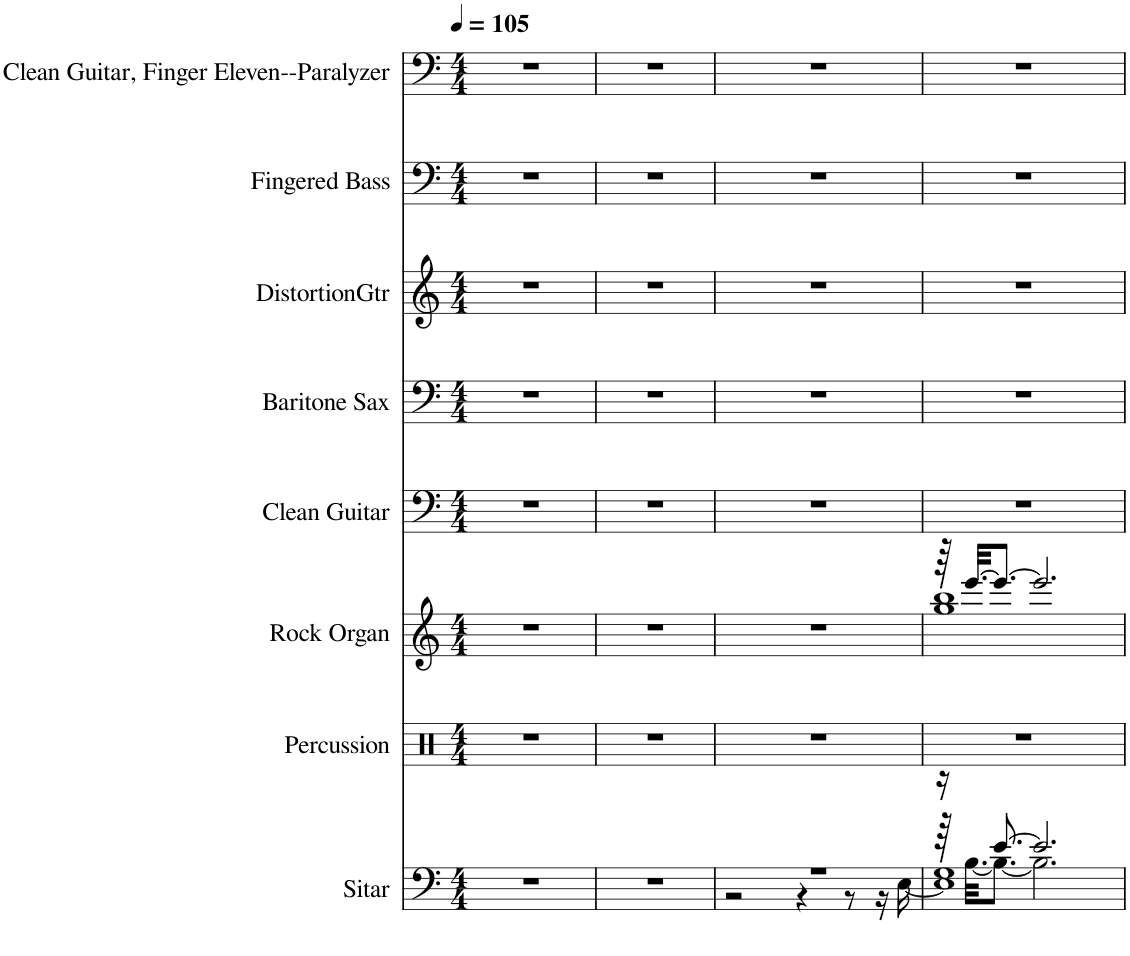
**kern	**kern	**kern	**kern	**kern	**kern	**kern	**kern
*part8	*part7	*part6	*part5	*part4	*part3	*part2	*part1
*staff8	*staff7	*staff6	*staff5	*staff4	*staff3	*staff2	*staff1
*I"Sitar	*I"Percussion	*I"Rock Organ	*I"Clean Guitar	*I"Baritone Sax	*I"DistortionGtr	*I"Fingered Bass	*I"Clean Guitar, Finger Eleven--Paralyzer
*I'Sit	*	*	*	*I'Bar Sax	*	*	*
*clefF4	*clefX	*clefG2	*clefF4	*clefF4	*clefG2	*clefF4	*clefF4
*	*	*	*	*Trd12c21	*	*	*
*k[]	*k[]	*k[]	*k[]	*k[]	*k[]	*k[]	*k[]
*M4/4	*M4/4	*M4/4	*M4/4	*M4/4	*M4/4	*M4/4	*M4/4
*MM105	*MM105	*MM105	*MM105	*MM105	*MM105	*MM105	*MM105
=1	=1	=1	=1	=1	=1	=1	=1
1r	1r	1r	1r	1r	1r	1r	1r
=2	=2	=2	=2	=2	=2	=2	=2
1r	1r	1r	1r	1r	1r	1r	1r
=3	=3	=3	=3	=3	=3	=3	=3
*^	*	*	*	*	*	*	*
1r	2r	1r	1r	1r	1r	1r	1r	1r
.	4r	.	.	.	.	.	.	.
.	8r	.	.	.	.	.	.	.
.	16r	.	.	.	.	.	.	.
.	[16E\	.	.	.	.	.	.	.
=4	=4	=4	=4	=4	=4	=4	=4	=4
*^	*^	*	*^	*	*	*	*	*
16r	64r	1G	1E]	1r	64r	1gg 1bb	1r	1r	1r	1r	1r
.	[32.B\KKL	.	.	.	[32.eee/KKL	.	.	.	.	.	.
[8.e/	8.B\J_	.	.	.	8.eee/J_	.	.	.	.	.	.
2.e/]	2.B\]	.	.	.	2.eee/]	.	.	.	.	.	.
*v	*v	*v	*v	*	*v	*v	*	*	*	*	*
=	=	=	=	=	=	=	=
*-	*-	*-	*-	*-	*-	*-	*-
